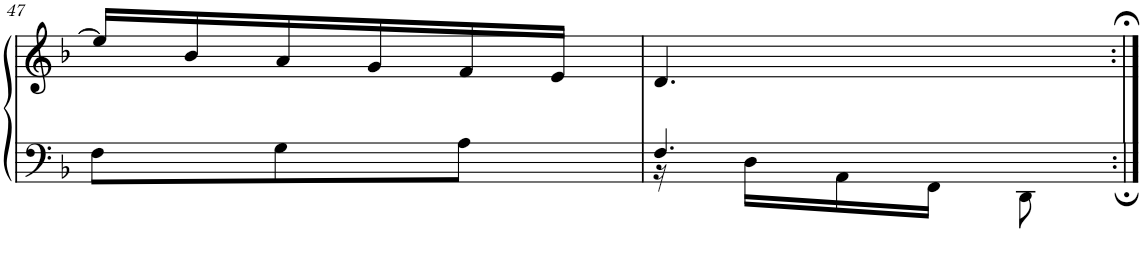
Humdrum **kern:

**kern	**kern
*part1	*part1
*staff2	*staff1
*I"Harpsichord	*
*I'Hch.	*
!!LO:PB:g=z
*clefF4	*clefG2
*k[b-]	*k[b-]
*M3/8	*M3/8
=47	=47
8F\L	16ee/LL]
.	16b-/
8G\	16a/
.	16g/
8A\J	16f/
.	16e/JJ
=48	=48
*^	*
4.F/	16r	4.d/
.	16D\LL	.
.	16AA\	.
.	16FF\JJ	.
.	8DD\	.
*v	*v	*
=:|!	=:|!
*-	*-
